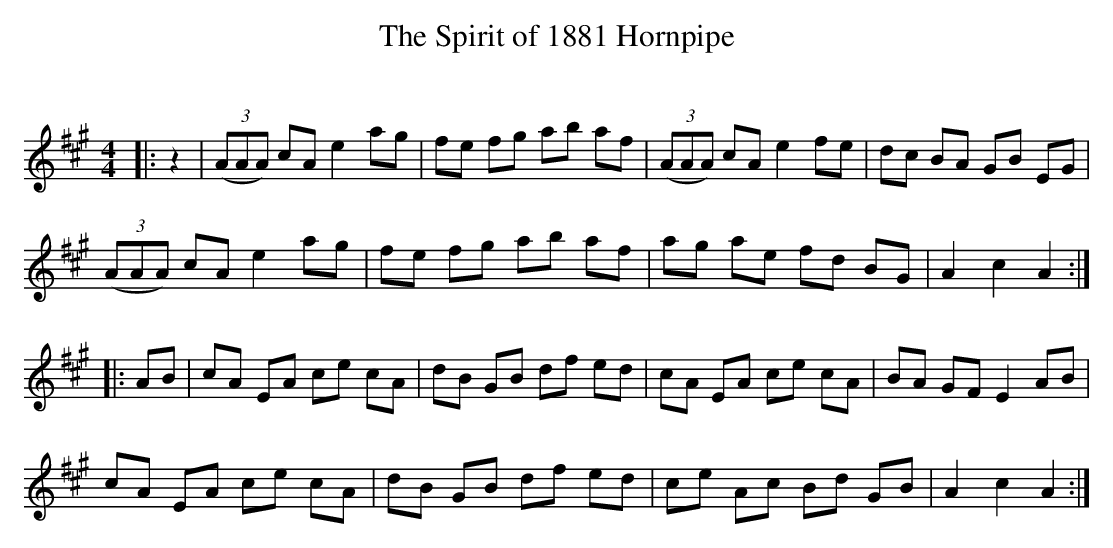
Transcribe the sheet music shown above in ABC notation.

X:1
T: The Spirit of 1881 Hornpipe
C:
Q: 232
K:A
M:4/4
L:1/8
|:z2|((3AAA) cA e2 ag|fe fg ab af|((3AAA) cA e2 fe|dc BA GB EG|
((3AAA) cA e2 ag|fe fg ab af|ag ae fd BG|A2 c2 A2:|
|:AB|cA EA ce cA|dB GB df ed|cA EA ce cA|BA GF E2 AB|
cA EA ce cA|dB GB df ed|ce Ac Bd GB|A2 c2 A2:|
